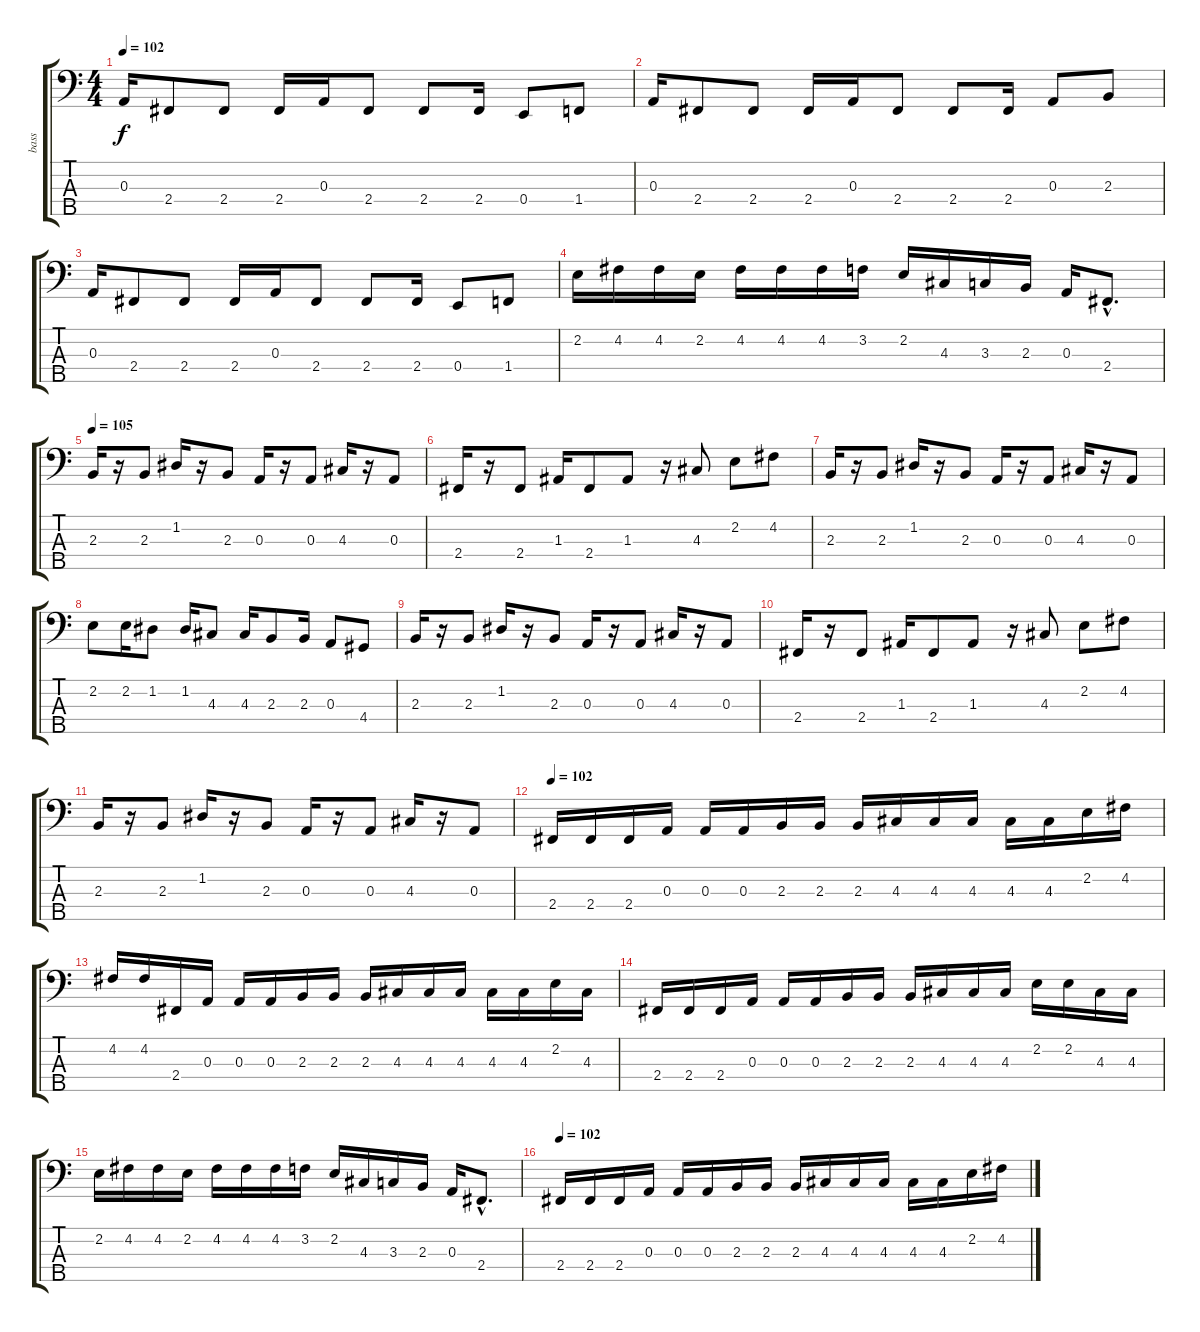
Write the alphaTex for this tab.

\track ("bass" "bass") {instrument electricbasspick}
\staff {score tabs}
\tuning (G2 D2 A1 E1 B0) {hide}
\ts (4 4)
\tempo 102
\clef f4
\ks c
0.3.16{dy f} 2.4.8 2.4.8 2.4.16 0.3.16 2.4.8 2.4.8 2.4.16 0.4.8 1.4.8 |
0.3.16 2.4.8 2.4.8 2.4.16 0.3.16 2.4.8 2.4.8 2.4.16 0.3.8 2.3.8 |
0.3.16 2.4.8 2.4.8 2.4.16 0.3.16 2.4.8 2.4.8 2.4.16 0.4.8 1.4.8 |
2.2.16 4.2.16 4.2.16 2.2.16 4.2.16 4.2.16 4.2.16 3.2.16 2.2.16 4.3.16 3.3.16 2.3.16 0.3.16 2.4{hac}.8{d} |
\tempo 105
2.3.16 r.16 2.3.8 1.2.16 r.16 2.3.8 0.3.16 r.16 0.3.8 4.3.16 r.16 0.3.8 |
2.4.16 r.16 2.4.8 1.3.16 2.4.8 1.3.8 r.16 4.3.8 2.2.8 4.2.8 |
2.3.16 r.16 2.3.8 1.2.16 r.16 2.3.8 0.3.16 r.16 0.3.8 4.3.16 r.16 0.3.8 |
2.2.8 2.2.16 1.2.8 1.2.16 4.3.8 4.3.16 2.3.8 2.3.16 0.3.8 4.4.8 |
2.3.16 r.16 2.3.8 1.2.16 r.16 2.3.8 0.3.16 r.16 0.3.8 4.3.16 r.16 0.3.8 |
2.4.16 r.16 2.4.8 1.3.16 2.4.8 1.3.8 r.16 4.3.8 2.2.8 4.2.8 |
2.3.16 r.16 2.3.8 1.2.16 r.16 2.3.8 0.3.16 r.16 0.3.8 4.3.16 r.16 0.3.8 |
\tempo 102
2.4.16 2.4.16 2.4.16 0.3.16 0.3.16 0.3.16 2.3.16 2.3.16 2.3.16 4.3.16 4.3.16 4.3.16 4.3.16 4.3.16 2.2.16 4.2.16 |
4.2.16 4.2.16 2.4.16 0.3.16 0.3.16 0.3.16 2.3.16 2.3.16 2.3.16 4.3.16 4.3.16 4.3.16 4.3.16 4.3.16 2.2.16 4.3.16 |
2.4.16 2.4.16 2.4.16 0.3.16 0.3.16 0.3.16 2.3.16 2.3.16 2.3.16 4.3.16 4.3.16 4.3.16 2.2.16 2.2.16 4.3.16 4.3.16 |
2.2.16 4.2.16 4.2.16 2.2.16 4.2.16 4.2.16 4.2.16 3.2.16 2.2.16 4.3.16 3.3.16 2.3.16 0.3.16 2.4{hac}.8{d} |
\tempo 102
2.4.16 2.4.16 2.4.16 0.3.16 0.3.16 0.3.16 2.3.16 2.3.16 2.3.16 4.3.16 4.3.16 4.3.16 4.3.16 4.3.16 2.2.16 4.2.16
